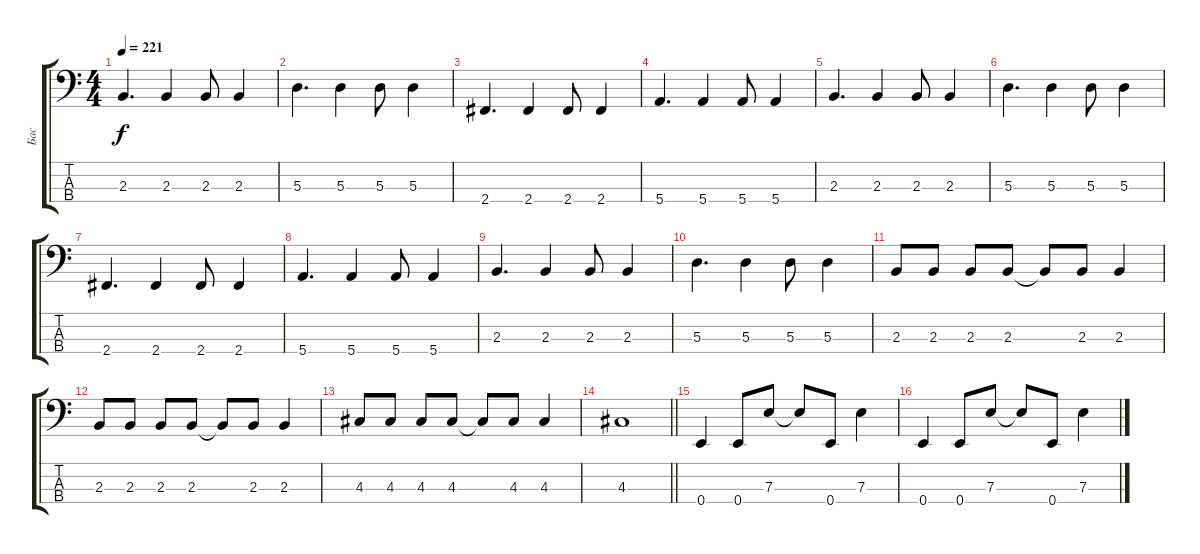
\track ("Бас" "Бас") {instrument electricbassfinger}
\staff {score tabs}
\tuning (G2 D2 A1 E1) {hide}
\ts (4 4)
\tempo 221
\clef f4
\ks c
2.3.4{d dy f} 2.3.4 2.3.8 2.3.4 |
5.3.4{d} 5.3.4 5.3.8 5.3.4 |
2.4.4{d} 2.4.4 2.4.8 2.4.4 |
5.4.4{d} 5.4.4 5.4.8 5.4.4 |
2.3.4{d} 2.3.4 2.3.8 2.3.4 |
5.3.4{d} 5.3.4 5.3.8 5.3.4 |
2.4.4{d} 2.4.4 2.4.8 2.4.4 |
5.4.4{d} 5.4.4 5.4.8 5.4.4 |
2.3.4{d} 2.3.4 2.3.8 2.3.4 |
5.3.4{d} 5.3.4 5.3.8 5.3.4 |
2.3.8 2.3.8 2.3.8 2.3.8 2.3{t}.8 2.3.8 2.3.4 |
2.3.8 2.3.8 2.3.8 2.3.8 2.3{t}.8 2.3.8 2.3.4 |
4.3.8 4.3.8 4.3.8 4.3.8 4.3{t}.8 4.3.8 4.3.4 |
\barLineRight lightlight
4.3.1 |
0.4.4 0.4.8 7.3.8 7.3{t}.8 0.4.8 7.3.4 |
0.4.4 0.4.8 7.3.8 7.3{t}.8 0.4.8 7.3.4
